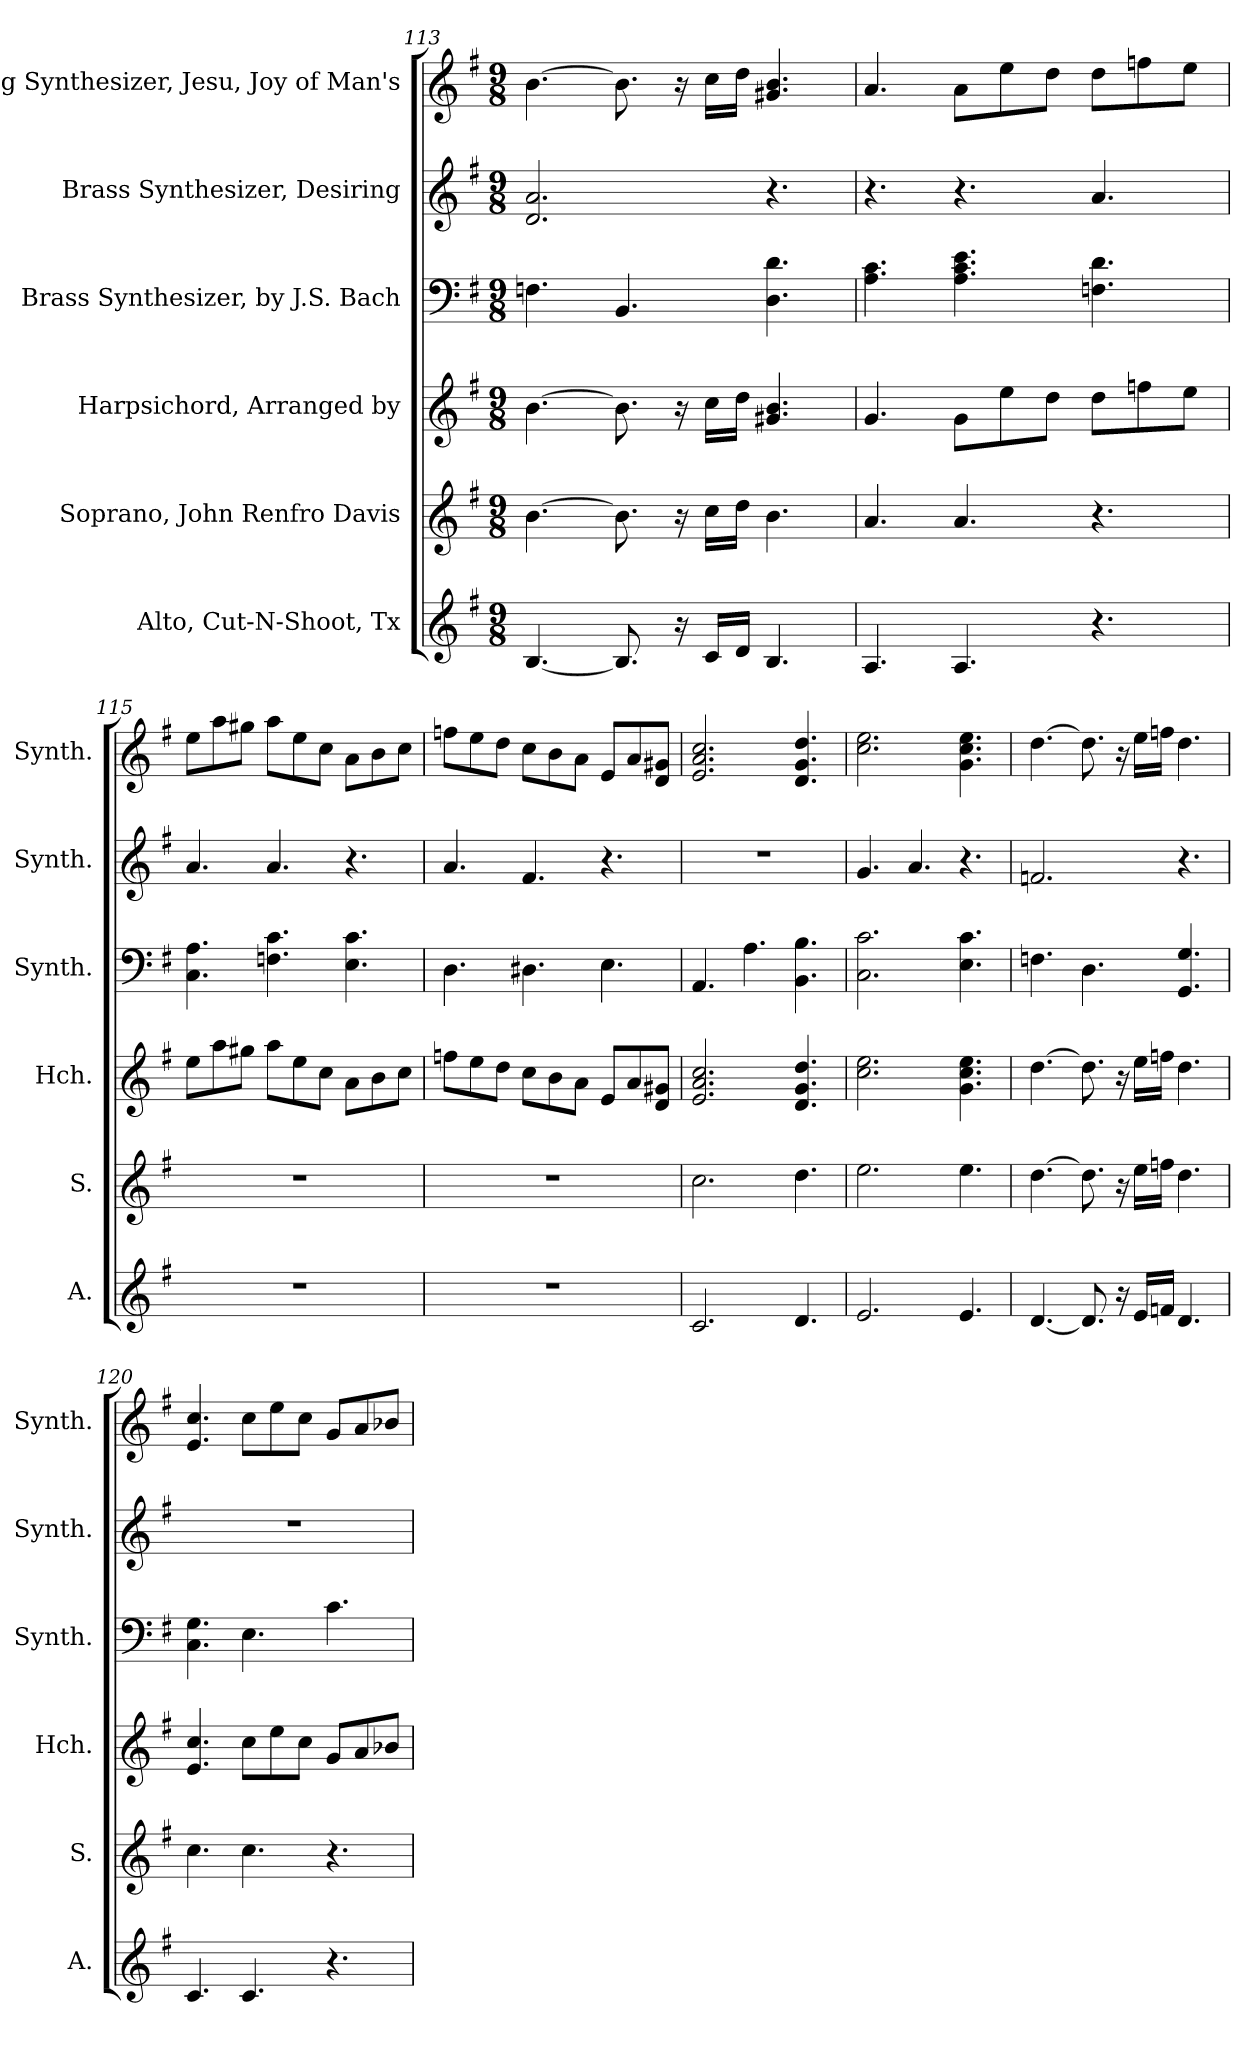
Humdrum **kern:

**kern	**kern	**kern	**kern	**kern	**kern
*part6	*part5	*part4	*part3	*part2	*part1
*staff6	*staff5	*staff4	*staff3	*staff2	*staff1
*I"Alto, Cut-N-Shoot, Tx	*I"Soprano, John Renfro Davis	*I"Harpsichord, Arranged by	*I"Brass Synthesizer, by J.S. Bach	*I"Brass Synthesizer, Desiring	*I"String Synthesizer, Jesu, Joy of Man's
*I'A.	*I'S.	*I'Hch.	*I'Synth.	*I'Synth.	*I'Synth.
*clefG2	*clefG2	*clefG2	*clefF4	*clefG2	*clefG2
*k[f#]	*k[f#]	*k[f#]	*k[f#]	*k[f#]	*k[f#]
*M9/8	*M9/8	*M9/8	*M9/8	*M9/8	*M9/8
=113	=113	=113	=113	=113	=113
[4.B/	[4.b\	[4.b\	4.Fn\	2.d/ 2.a/	[4.b\
8.B/]	8.b\]	8.b\]	4.BB/	.	8.b\]
16r	16r	16r	.	.	16r
16c/LL	16cc\LL	16cc\LL	.	.	16cc\LL
16d/JJ	16dd\JJ	16dd\JJ	.	.	16dd\JJ
4.B/	4.b\	4.g#X/ 4.b/	4.D\ 4.d\	4.r	4.g#X/ 4.b/
!!LO:PB:g=z
=114	=114	=114	=114	=114	=114
4.A/	4.a/	4.g/	4.A\ 4.c\	4.r	4.a/
4.A/	4.a/	8g\L	4.A\ 4.c\ 4.e\	4.r	8a\L
.	.	8ee\	.	.	8ee\
.	.	8dd\J	.	.	8dd\J
4.r	4.r	8dd\L	4.Fn\ 4.d\	4.a/	8dd\L
.	.	8ffn\	.	.	8ffn\
.	.	8ee\J	.	.	8ee\J
=115	=115	=115	=115	=115	=115
8%9r	8%9r	8ee\L	4.C\ 4.A\	4.a/	8ee\L
.	.	8aa\	.	.	8aa\
.	.	8gg#X\J	.	.	8gg#X\J
.	.	8aa\L	4.Fn\ 4.c\	4.a/	8aa\L
.	.	8ee\	.	.	8ee\
.	.	8cc\J	.	.	8cc\J
.	.	8a\L	4.E\ 4.c\	4.r	8a\L
.	.	8b\	.	.	8b\
.	.	8cc\J	.	.	8cc\J
=116	=116	=116	=116	=116	=116
8%9r	8%9r	8ffn\L	4.D\	4.a/	8ffn\L
.	.	8ee\	.	.	8ee\
.	.	8dd\J	.	.	8dd\J
.	.	8cc\L	4.D#X\	4.f#/	8cc\L
.	.	8b\	.	.	8b\
.	.	8a\J	.	.	8a\J
.	.	8e/L	4.E\	4.r	8e/L
.	.	8a/	.	.	8a/
.	.	8d/ 8g#X/J	.	.	8d/ 8g#X/J
=117	=117	=117	=117	=117	=117
2.c/	2.cc\	2.e/ 2.a/ 2.cc/	4.AA/	8%9r	2.e/ 2.a/ 2.cc/
.	.	.	4.A\	.	.
4.d/	4.dd\	4.d/ 4.g/ 4.dd/	4.BB\ 4.B\	.	4.d/ 4.g/ 4.dd/
=118	=118	=118	=118	=118	=118
2.e/	2.ee\	2.cc\ 2.ee\	2.C\ 2.c\	4.g/	2.cc\ 2.ee\
.	.	.	.	4.a/	.
4.e/	4.ee\	4.g\ 4.cc\ 4.ee\	4.E\ 4.c\	4.r	4.g\ 4.cc\ 4.ee\
!!LO:LB:g=z
=119	=119	=119	=119	=119	=119
[4.d/	[4.dd\	[4.dd\	4.Fn\	2.fn/	[4.dd\
8.d/]	8.dd\]	8.dd\]	4.D\	.	8.dd\]
16r	16r	16r	.	.	16r
16e/LL	16ee\LL	16ee\LL	.	.	16ee\LL
16fn/JJ	16ffn\JJ	16ffn\JJ	.	.	16ffn\JJ
4.d/	4.dd\	4.dd\	4.GG/ 4.G/	4.r	4.dd\
=120	=120	=120	=120	=120	=120
4.c/	4.cc\	4.e/ 4.cc/	4.C\ 4.G\	8%9r	4.e/ 4.cc/
4.c/	4.cc\	8cc\L	4.E\	.	8cc\L
.	.	8ee\	.	.	8ee\
.	.	8cc\J	.	.	8cc\J
4.r	4.r	8g/L	4.c\	.	8g/L
.	.	8a/	.	.	8a/
.	.	8b-X/J	.	.	8b-X/J
=	=	=	=	=	=
*-	*-	*-	*-	*-	*-
